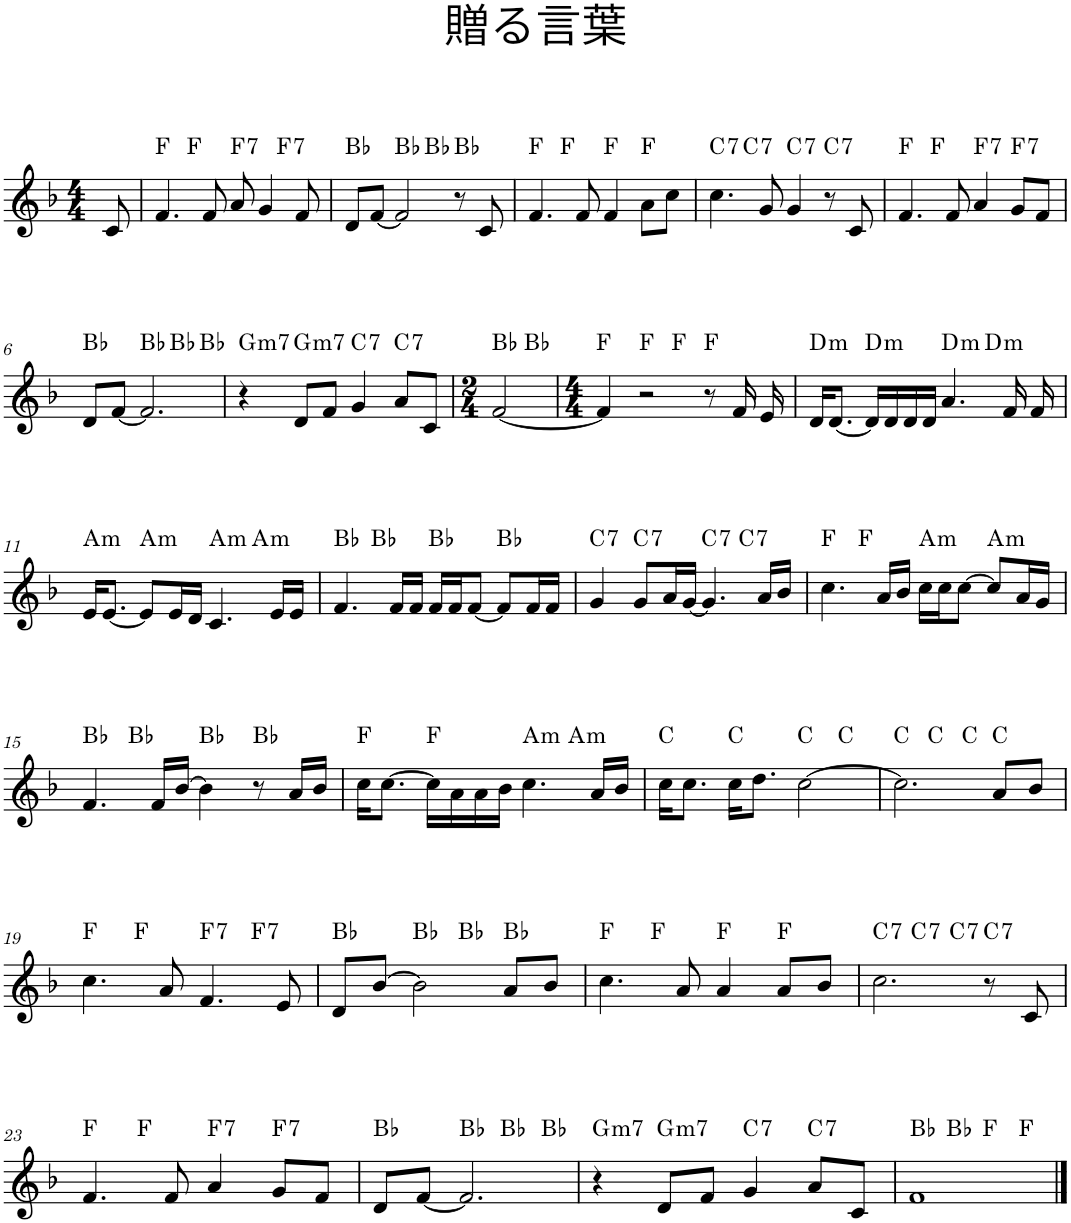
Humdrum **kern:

**kern	**harte
*part1	*part1
*staff1	*
*I"Piano	*
*I'Pno.	*
*clefG2	*
*k[b-]	*
*M4/4	*
=	=
8c/	.
=1	=1
*^	*
*	*^	*
4.f/	4ryy	2.ryy	F:maj
.	2.ryy	.	F:maj
8f/	.	.	.
!	!	!	!LO:H:kt=7
8a/	.	.	F:7
4g/	.	.	.
!	!	!	!LO:H:kt=7
.	.	4ryy	F:7
8f/	.	.	.
*	*v	*v	*
=2	=2	=2
8d/L	2ryy	Bb:maj
[8f/J	.	.
2f/]	.	Bb:maj
.	2ryy	Bb:maj
8r	.	Bb:maj
8c/	.	.
=3	=3	=3
4.f/	4ryy	F:maj
.	2.ryy	F:maj
8f/	.	.
4f/	.	F:maj
8a\L	.	F:maj
8cc\J	.	.
=4	=4	=4
!	!	!LO:H:kt=7
4.cc\	4ryy	C:7
!	!	!LO:H:kt=7
.	2.ryy	C:7
8g/	.	.
!	!	!LO:H:kt=7
4g/	.	C:7
!	!	!LO:H:kt=7
8r	.	C:7
8c/	.	.
=5	=5	=5
4.f/	4ryy	F:maj
.	2.ryy	F:maj
8f/	.	.
!	!	!LO:H:kt=7
4a/	.	F:7
!	!	!LO:H:kt=7
8g/L	.	F:7
8f/J	.	.
!!LO:LB:g=z	!!
=6	=6	=6
*	*^	*
8d/L	2ryy	2.ryy	Bb:maj
[<8f/J	.	.	.
2.f/]	.	.	Bb:maj
.	2ryy	.	Bb:maj
.	.	4ryy	Bb:maj
=7	=7	=7	=7
!	!	!	!LO:H:kt=m7
*v	*v	*v	*
4r	G:min7
!	!LO:H:kt=m7
8d/L	G:min7
8f/J	.
!	!LO:H:kt=7
4g/	C:7
!	!LO:H:kt=7
8a/L	C:7
8c/J	.
=8	=8
*M2/4	*
*^	*
[2f/	4ryy	Bb:maj
.	4ryy	Bb:maj
=9	=9	=9
*M4/4	*	*
4f/]	2ryy	F:maj
2r	.	F:maj
.	2ryy	F:maj
8r	.	F:maj
16f/	.	.
16e/	.	.
=10	=10	=10
!	!	!LO:H:kt=m
16d/KL	2.ryy	D:min
[<8.d/J	.	.
!	!	!LO:H:kt=m
16d/LL]	.	D:min
16d/	.	.
16d/	.	.
16d/JJ	.	.
!	!	!LO:H:kt=m
4.a/	.	D:min
!	!	!LO:H:kt=m
.	4ryy	D:min
16f/	.	.
16f/	.	.
!!LO:LB:g=z	!!
=11	=11	=11
!	!	!LO:H:kt=m
16e/KL	2.ryy	A:min
[<8.e/J	.	.
!	!	!LO:H:kt=m
8e/L]	.	A:min
16e/L	.	.
16d/JJ	.	.
!	!	!LO:H:kt=m
4.c/	.	A:min
!	!	!LO:H:kt=m
.	4ryy	A:min
16e/LL	.	.
16e/JJ	.	.
=12	=12	=12
4.f/	4ryy	Bb:maj
.	2.ryy	Bb:maj
16f/LL	.	.
16f/JJ	.	.
16f/LL	.	Bb:maj
16f/J	.	.
[8f/J	.	.
8f/L]	.	Bb:maj
16f/L	.	.
16f/JJ	.	.
=13	=13	=13
!	!	!LO:H:kt=7
4g/	2.ryy	C:7
!	!	!LO:H:kt=7
8g/L	.	C:7
16a/L	.	.
[<16g/JJ	.	.
!	!	!LO:H:kt=7
4.g/]	.	C:7
!	!	!LO:H:kt=7
.	4ryy	C:7
16a/LL	.	.
16b-/JJ	.	.
=14	=14	=14
4.cc\	4ryy	F:maj
.	2.ryy	F:maj
16a/LL	.	.
16b-/JJ	.	.
!	!	!LO:H:kt=m
16cc\LL	.	A:min
16cc\J	.	.
[8cc\J	.	.
!	!	!LO:H:kt=m
8cc/L]	.	A:min
16a/L	.	.
16g/JJ	.	.
!!LO:LB:g=z	!!
=15	=15	=15
4.f/	4ryy	Bb:maj
.	2.ryy	Bb:maj
16f/LL	.	.
[>16b-/JJ	.	.
4b-\]	.	Bb:maj
8r	.	Bb:maj
16a/LL	.	.
16b-/JJ	.	.
=16	=16	=16
16cc\KL	2.ryy	F:maj
[>8.cc\J	.	.
16cc\LL]	.	F:maj
16a\	.	.
16a\	.	.
16b-\JJ	.	.
!	!	!LO:H:kt=m
4.cc\	.	A:min
!	!	!LO:H:kt=m
.	4ryy	A:min
16a/LL	.	.
16b-/JJ	.	.
=17	=17	=17
16cc\KL	2.ryy	C:maj
8.cc\J	.	.
16cc\KL	.	C:maj
8.dd\J	.	.
[2cc\	.	C:maj
.	4ryy	C:maj
=18	=18	=18
*	*^	*
2.cc\]	4ryy	2ryy	C:maj
.	2.ryy	.	C:maj
.	.	2ryy	C:maj
8a/L	.	.	C:maj
8b-/J	.	.	.
!!LO:LB:g=z	!!	!!
=19	=19	=19	=19
4.cc\	4ryy	2.ryy	F:maj
.	2.ryy	.	F:maj
8a/	.	.	.
!	!	!	!LO:H:kt=7
4.f/	.	.	F:7
!	!	!	!LO:H:kt=7
.	.	4ryy	F:7
8e/	.	.	.
*	*v	*v	*
=20	=20	=20
8d/L	2ryy	Bb:maj
[8b-/J	.	.
2b-\]	.	Bb:maj
.	2ryy	Bb:maj
8a/L	.	Bb:maj
8b-/J	.	.
=21	=21	=21
4.cc\	4ryy	F:maj
.	2.ryy	F:maj
8a/	.	.
4a/	.	F:maj
8a/L	.	F:maj
8b-/J	.	.
=22	=22	=22
!	!	!LO:H:kt=7
*	*^	*
2.cc\	4ryy	2ryy	C:7
!	!	!	!LO:H:kt=7
.	2.ryy	.	C:7
!	!	!	!LO:H:kt=7
.	.	2ryy	C:7
!	!	!	!LO:H:kt=7
8r	.	.	C:7
8c/	.	.	.
*	*v	*v	*
!!LO:LB:g=z
=23	=23	=23
4.f/	4ryy	F:maj
.	2.ryy	F:maj
8f/	.	.
!	!	!LO:H:kt=7
4a/	.	F:7
!	!	!LO:H:kt=7
8g/L	.	F:7
8f/J	.	.
=24	=24	=24
*	*^	*
8d/L	2ryy	2.ryy	Bb:maj
[8f/J	.	.	.
2.f/]	.	.	Bb:maj
.	2ryy	.	Bb:maj
.	.	4ryy	Bb:maj
=25	=25	=25	=25
!	!	!	!LO:H:kt=m7
*v	*v	*v	*
4r	G:min7
!	!LO:H:kt=m7
8d/L	G:min7
8f/J	.
!	!LO:H:kt=7
4g/	C:7
!	!LO:H:kt=7
8a/L	C:7
8c/J	.
=26	=26
*^	*
*	*^	*
*	*	*^	*
1f	4ryy	2ryy	2.ryy	Bb:maj
.	2.ryy	.	.	Bb:maj
.	.	2ryy	.	F:maj
.	.	.	4ryy	F:maj
*v	*v	*v	*v	*
==	==
*-	*-
